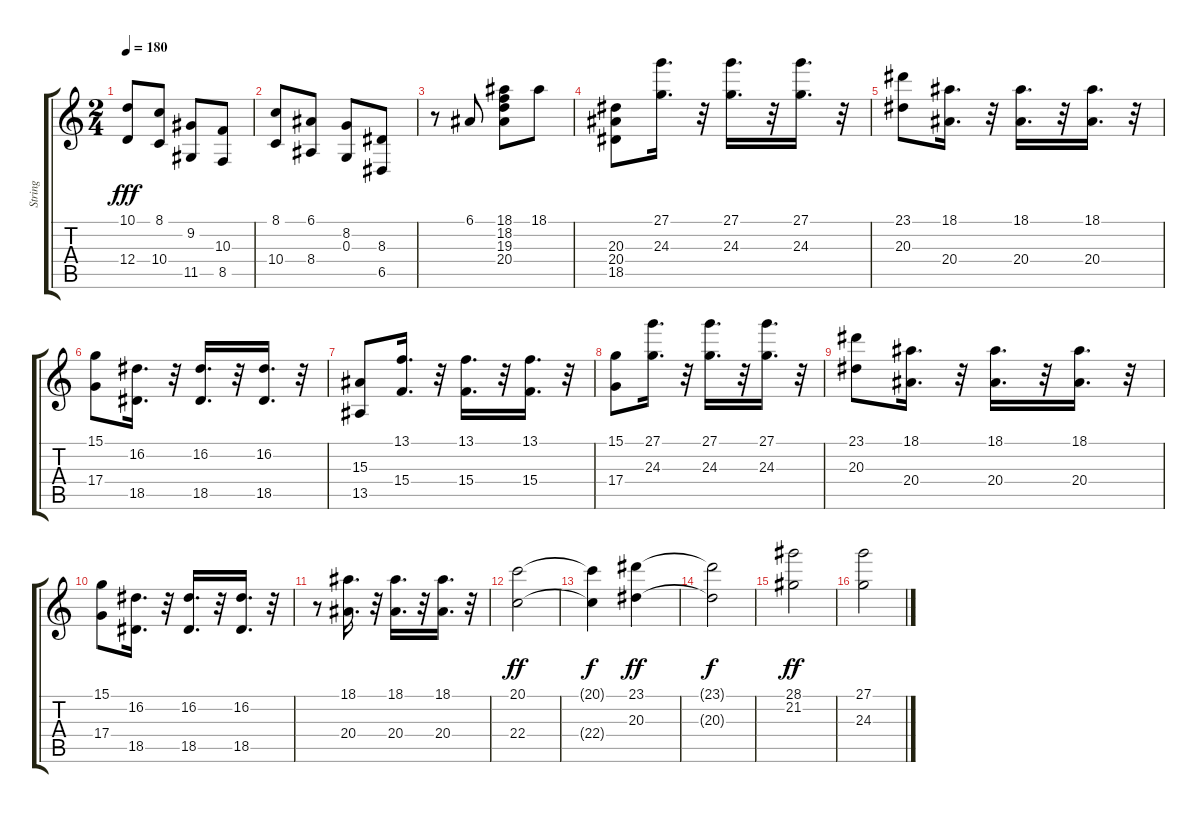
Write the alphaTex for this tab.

\track ("String" "String") {instrument stringensemble1}
\staff {score tabs}
\tuning (E4 B3 G3 D3 A2 E2) {hide}
\ts (2 4)
\tempo 180
\clef g2
\ks c
(10.1 12.4).8{dy fff} (8.1 10.4).8 (9.2 11.5).8 (10.3 8.5).8 |
(8.1 10.4).8 (6.1 8.4).8 (8.2 0.3).8 (8.3 6.5).8 |
r.8 6.1.8 (18.1 18.2 19.3 20.4).8 18.1.8 |
(20.3 20.4 18.5).8 (27.1 24.3).16{d} r.32 (27.1 24.3).16{d} r.32 (27.1 24.3).16{d} r.32 |
(23.1 20.3).8 (18.1 20.4).16{d} r.32 (18.1 20.4).16{d} r.32 (18.1 20.4).16{d} r.32 |
(15.1 17.4).8 (16.2 18.5).16{d} r.32 (16.2 18.5).16{d} r.32 (16.2 18.5).16{d} r.32 |
(15.3 13.5).8 (13.1 15.4).16{d} r.32 (13.1 15.4).16{d} r.32 (13.1 15.4).16{d} r.32 |
(15.1 17.4).8 (27.1 24.3).16{d} r.32 (27.1 24.3).16{d} r.32 (27.1 24.3).16{d} r.32 |
(23.1 20.3).8 (18.1 20.4).16{d} r.32 (18.1 20.4).16{d} r.32 (18.1 20.4).16{d} r.32 |
(15.1 17.4).8 (16.2 18.5).16{d} r.32 (16.2 18.5).16{d} r.32 (16.2 18.5).16{d} r.32 |
r.8 (18.1 20.4).16{d} r.32 (18.1 20.4).16{d} r.32 (18.1 20.4).16{d} r.32 |
(20.1 22.4).2{dy ff} |
(20.1{t} 22.4{t}).4{dy f} (23.1 20.3).4{dy ff} |
(23.1{t} 20.3{t}).2{dy f} |
(28.1 21.2).2{dy ff} |
(27.1 24.3).2
